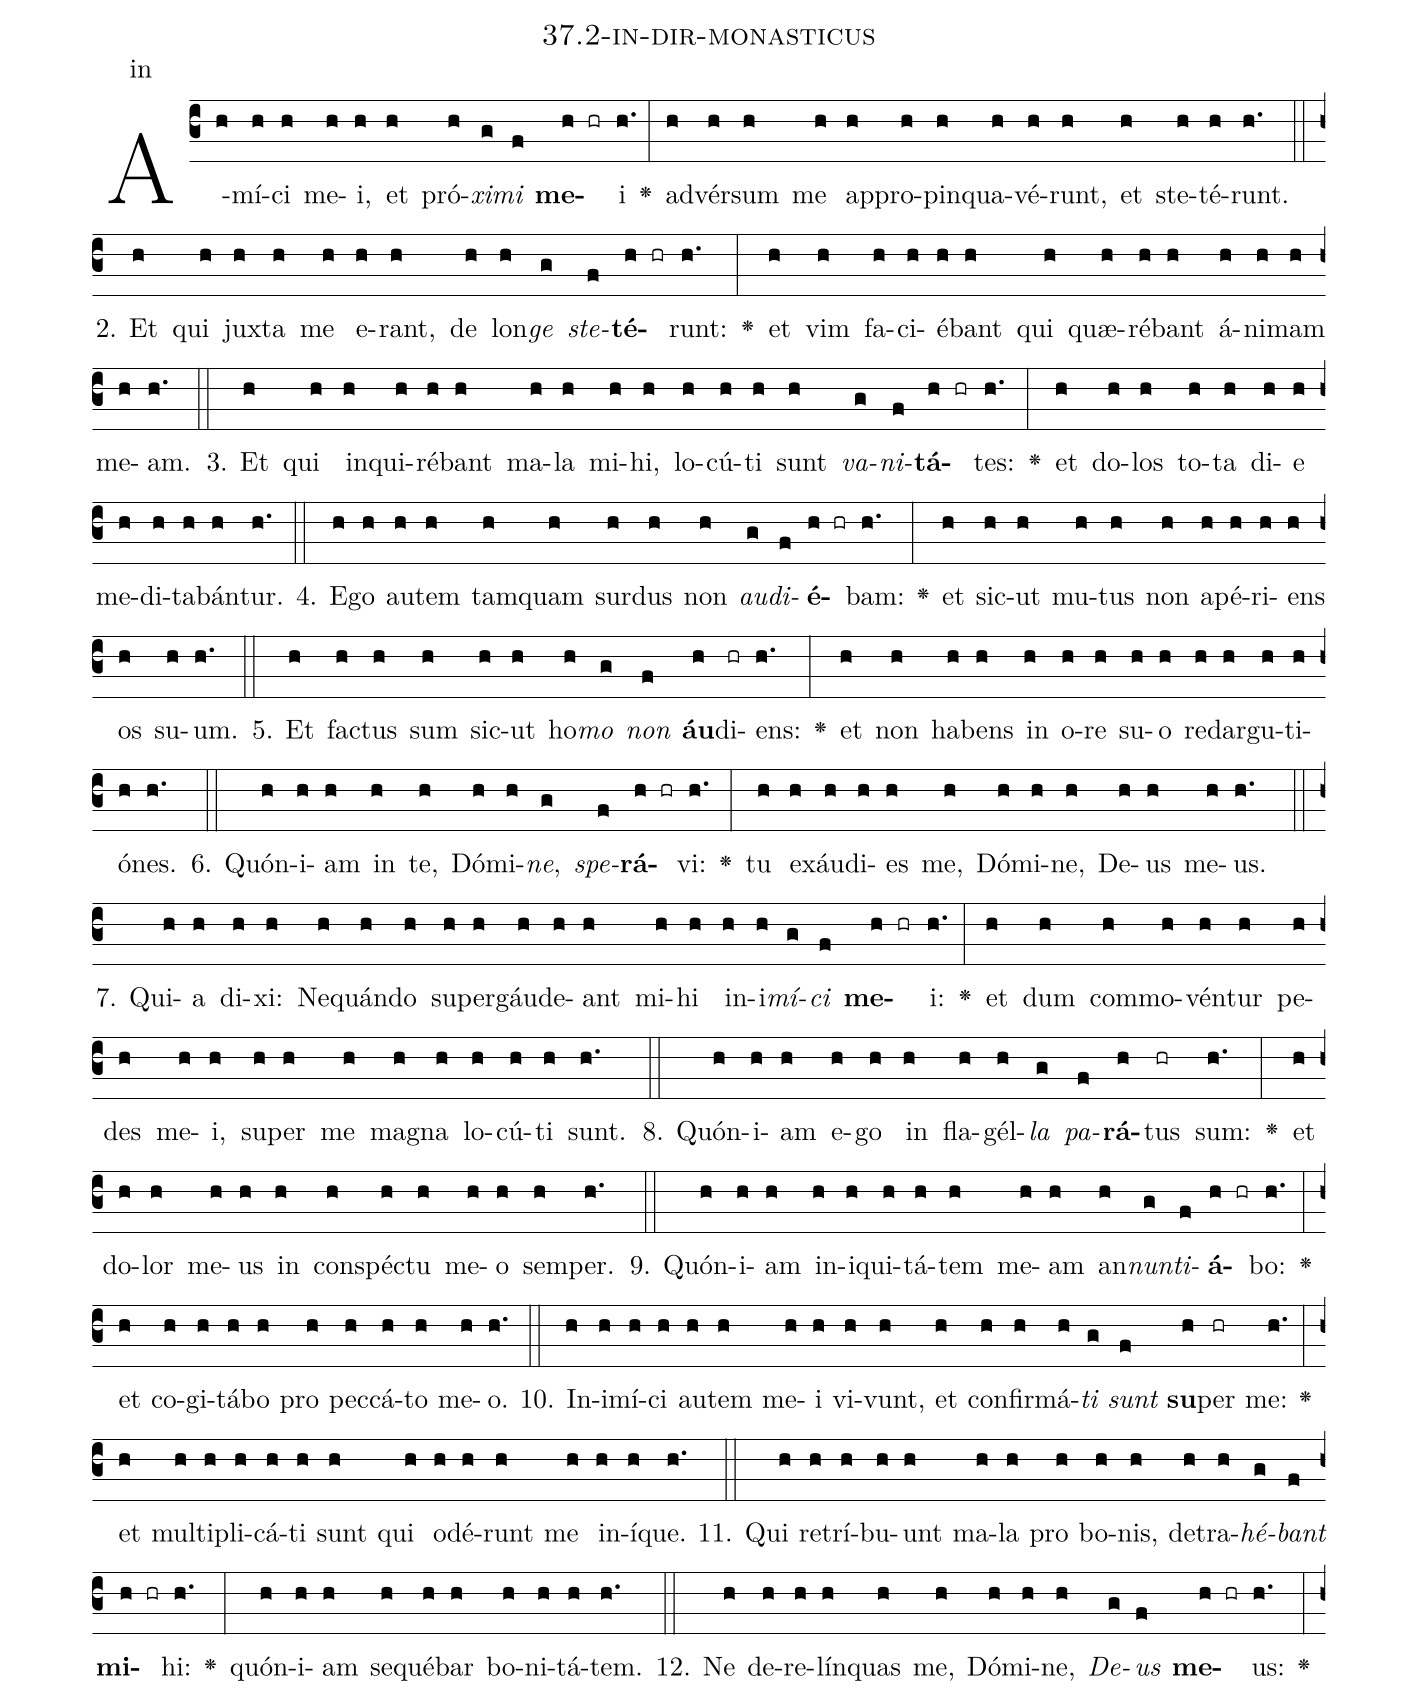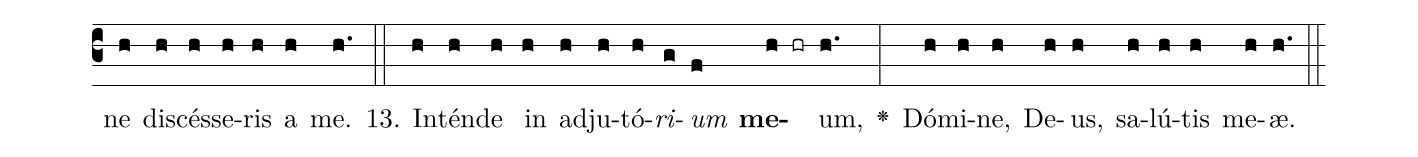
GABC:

name: 37.2-in-dir-monasticus;
annotation: in;
%%
(c3)A(h)mí(h)ci(h) me(h)i,(h) et(h) pró(h)<i>xi</i>(g)<i>mi</i>(f) <b>me</b>(h hr)i(h.) <v>\greheightstar</v>(:) ad(h)vér(h)sum(h) me(h) ap(h)pro(h)pin(h)qua(h)vé(h)runt,(h) et(h) ste(h)té(h)runt.(h.) (::)
2. Et(h) qui(h) jux(h)ta(h) me(h) e(h)rant,(h) de(h) lon(h)<i>ge</i>(g) <i>ste</i>(f)<b>té</b>(h hr)runt:(h.) <v>\greheightstar</v>(:) et(h) vim(h) fa(h)ci(h)é(h)bant(h) qui(h) quæ(h)ré(h)bant(h) á(h)ni(h)mam(h) me(h)am.(h.) (::)
3. Et(h) qui(h) in(h)qui(h)ré(h)bant(h) ma(h)la(h) mi(h)hi,(h) lo(h)cú(h)ti(h) sunt(h) <i>va</i>(g)<i>ni</i>(f)<b>tá</b>(h hr)tes:(h.) <v>\greheightstar</v>(:) et(h) do(h)los(h) to(h)ta(h) di(h)e(h) me(h)di(h)ta(h)bán(h)tur.(h.) (::)
4. E(h)go(h) au(h)tem(h) tam(h)quam(h) sur(h)dus(h) non(h) <i>au</i>(g)<i>di</i>(f)<b>é</b>(h hr)bam:(h.) <v>\greheightstar</v>(:) et(h) sic(h)ut(h) mu(h)tus(h) non(h) a(h)pé(h)ri(h)ens(h) os(h) su(h)um.(h.) (::)
5. Et(h) fac(h)tus(h) sum(h) sic(h)ut(h) ho(h)<i>mo</i>(g) <i>non</i>(f) <b>áu</b>(h)di(hr)ens:(h.) <v>\greheightstar</v>(:) et(h) non(h) ha(h)bens(h) in(h) o(h)re(h) su(h)o(h) red(h)ar(h)gu(h)ti(h)ó(h)nes.(h.) (::)
6. Quón(h)i(h)am(h) in(h) te,(h) Dó(h)mi(h)<i>ne</i>,(g) <i>spe</i>(f)<b>rá</b>(h hr)vi:(h.) <v>\greheightstar</v>(:) tu(h) ex(h)áu(h)di(h)es(h) me,(h) Dó(h)mi(h)ne,(h) De(h)us(h) me(h)us.(h.) (::)
7. Qui(h)a(h) di(h)xi:(h) Ne(h)quán(h)do(h) su(h)per(h)gáu(h)de(h)ant(h) mi(h)hi(h) in(h)i(h)<i>mí</i>(g)<i>ci</i>(f) <b>me</b>(h hr)i:(h.) <v>\greheightstar</v>(:) et(h) dum(h) com(h)mo(h)vén(h)tur(h) pe(h)des(h) me(h)i,(h) su(h)per(h) me(h) ma(h)gna(h) lo(h)cú(h)ti(h) sunt.(h.) (::)
8. Quón(h)i(h)am(h) e(h)go(h) in(h) fla(h)gél(h)<i>la</i>(g) <i>pa</i>(f)<b>rá</b>(h)tus(hr) sum:(h.) <v>\greheightstar</v>(:) et(h) do(h)lor(h) me(h)us(h) in(h) con(h)spéc(h)tu(h) me(h)o(h) sem(h)per.(h.) (::)
9. Quón(h)i(h)am(h) in(h)i(h)qui(h)tá(h)tem(h) me(h)am(h) an(h)<i>nun</i>(g)<i>ti</i>(f)<b>á</b>(h hr)bo:(h.) <v>\greheightstar</v>(:) et(h) co(h)gi(h)tá(h)bo(h) pro(h) pec(h)cá(h)to(h) me(h)o.(h.) (::)
10. In(h)i(h)mí(h)ci(h) au(h)tem(h) me(h)i(h) vi(h)vunt,(h) et(h) con(h)fir(h)má(h)<i>ti</i>(g) <i>sunt</i>(f) <b>su</b>(h)per(hr) me:(h.) <v>\greheightstar</v>(:) et(h) mul(h)ti(h)pli(h)cá(h)ti(h) sunt(h) qui(h) o(h)dé(h)runt(h) me(h) in(h)í(h)que.(h.) (::)
11. Qui(h) re(h)trí(h)bu(h)unt(h) ma(h)la(h) pro(h) bo(h)nis,(h) de(h)tra(h)<i>hé</i>(g)<i>bant</i>(f) <b>mi</b>(h hr)hi:(h.) <v>\greheightstar</v>(:) quón(h)i(h)am(h) se(h)qué(h)bar(h) bo(h)ni(h)tá(h)tem.(h.) (::)
12. Ne(h) de(h)re(h)lín(h)quas(h) me,(h) Dó(h)mi(h)ne,(h) <i>De</i>(g)<i>us</i>(f) <b>me</b>(h hr)us:(h.) <v>\greheightstar</v>(:) ne(h) di(h)scés(h)se(h)ris(h) a(h) me.(h.) (::)
13. In(h)tén(h)de(h) in(h) ad(h)ju(h)tó(h)<i>ri</i>(g)<i>um</i>(f) <b>me</b>(h hr)um,(h.) <v>\greheightstar</v>(:) Dó(h)mi(h)ne,(h) De(h)us,(h) sa(h)lú(h)tis(h) me(h)æ.(h.) (::)
